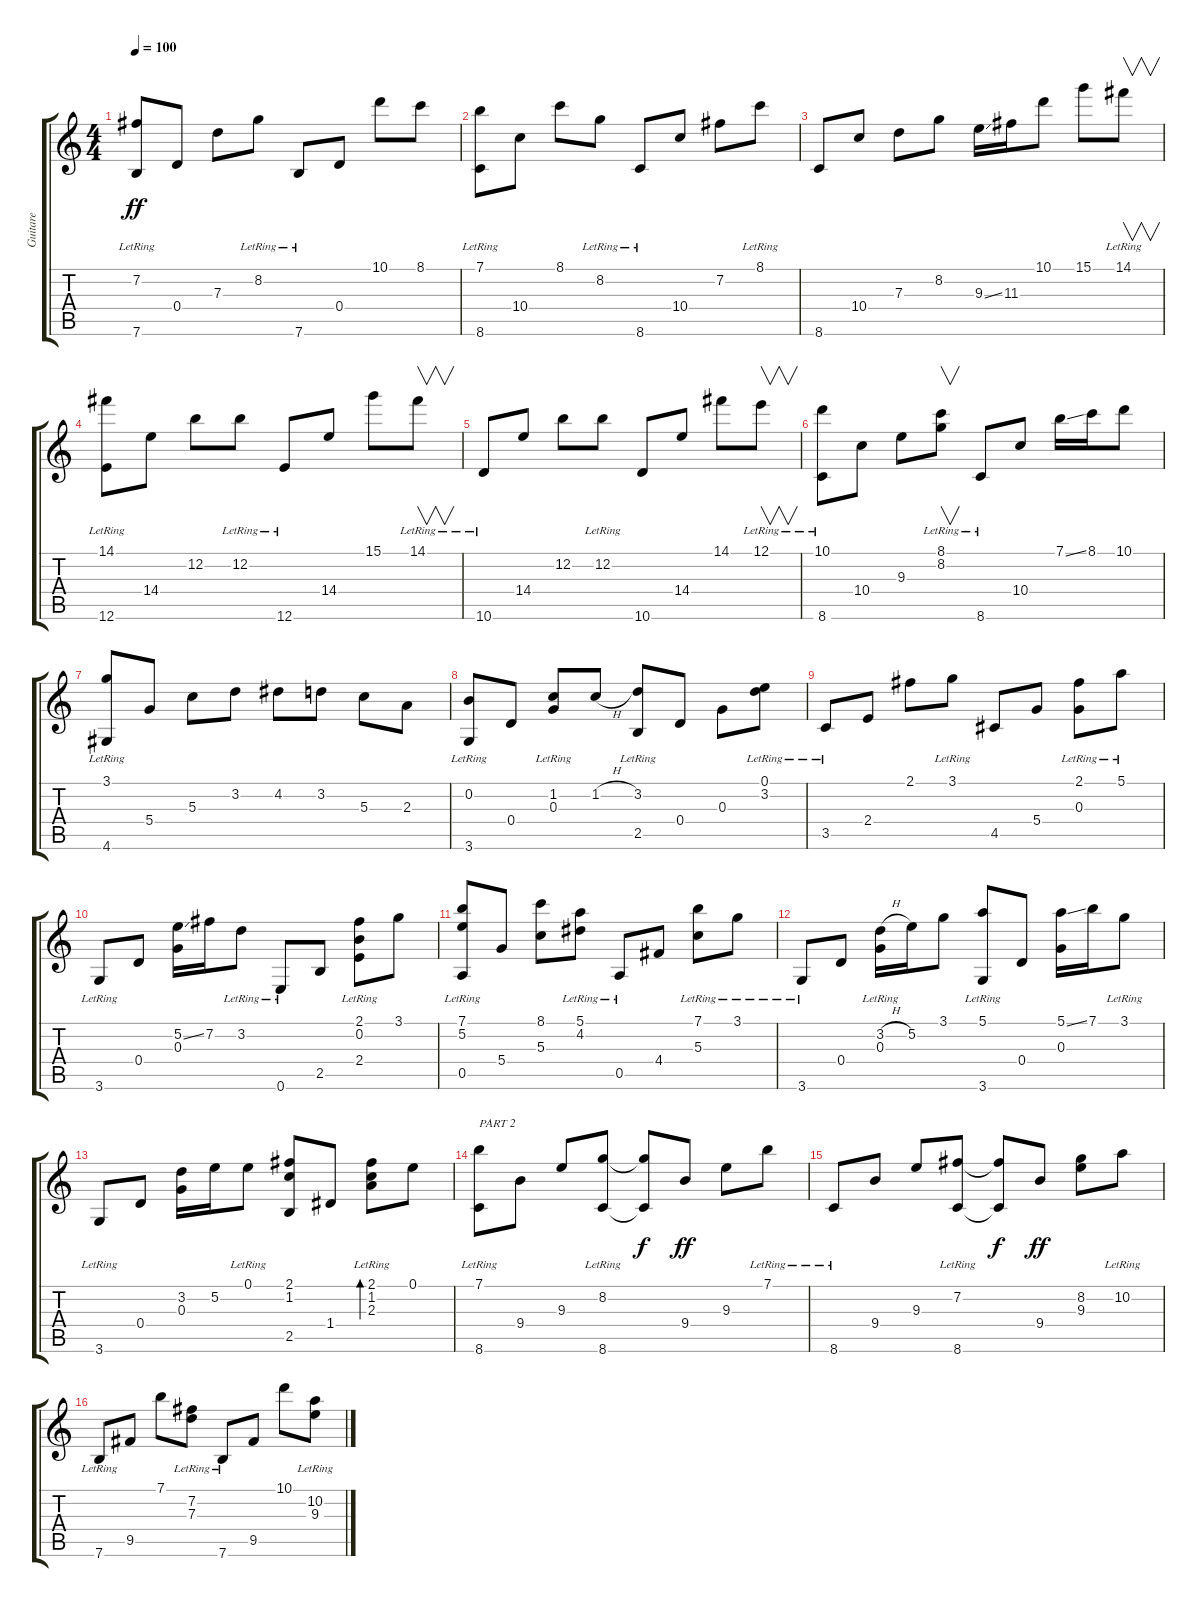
\track ("Guitare" "Guitare") {instrument acousticguitarnylon}
\staff {score tabs}
\tuning (E4 B3 G3 D3 A2 E2) {hide}
\ts (4 4)
\tempo 100
\clef g2
\ks c
(7.2 7.6{lr}).8{dy ff} 0.4.8 7.3.8 8.2{lr}.8 7.6{lr}.8 0.4.8 10.1.8 8.1.8 |
(7.1{lr} 8.6{lr}).8 10.4.8 8.1.8 8.2{lr}.8 8.6{lr}.8 10.4.8 7.2.8 8.1{lr}.8 |
8.6.8 10.4.8 7.3.8 8.2.8 9.3{ss}.16 11.3.16 10.1.8 15.1.8 14.1{lr}.8{v} |
(14.1{lr} 12.6{lr}).8 14.4.8 12.2.8 12.2{lr}.8 12.6{lr}.8 14.4.8 15.1.8 14.1{lr}.8{v} |
10.6{lr}.8 14.4.8 12.2.8 12.2{lr}.8 10.6.8 14.4.8 14.1.8 12.1{lr}.8{v} |
(10.1 8.6{lr}).8 10.4.8 9.3.8 (8.1{lr} 8.2{lr}).8{v} 8.6{lr}.8 10.4.8 7.1{ss}.16 8.1.16 10.1.8 |
(3.1{lr} 4.6{lr}).8 5.4.8 5.3.8 3.2.8 4.2.8 3.2.8 5.3.8 2.3.8 |
(0.2{lr} 3.6{lr}).8 0.4.8 (1.2 0.3{lr}).8 1.2{h}.8 (3.2{lr} 2.5).8 0.4.8 0.3.8 (0.1{lr} 3.2{lr}).8 |
3.5{lr}.8 2.4.8 2.1.8 3.1{lr}.8 4.5.8 5.4.8 (2.1 0.3{lr}).8 5.1{lr}.8 |
3.6{lr}.8 0.4.8 (5.2{ss} 0.3).16 7.2.16 3.2{lr}.8 0.6{lr}.8 2.5.8 (2.1 0.2 2.4{lr}).8 3.1.8 |
(7.1{lr} 5.2 0.5{lr}).8 5.4.8 (8.1 5.3).8 (5.1{lr} 4.2{lr}).8 0.5{lr}.8 4.4.8 (7.1 5.3{lr}).8 3.1{lr}.8 |
3.6{lr}.8 0.4.8 (3.2{h} 0.3{lr}).16 5.2.16 3.1.8 (5.1{lr} 3.6{lr}).8 0.4.8 (5.1{ss} 0.3).16 7.1.16 3.1{lr}.8 |
3.6{lr}.8 0.4.8 (3.2 0.3).16 5.2.16 0.1{lr}.8 (2.1 1.2 2.5).8 1.4.8 (2.1 1.2 2.3{lr}).8{bd 120} 0.1.8 |
(7.1{lr} 8.6{lr}).8{txt "PART 2"} 9.4.8 9.3.8 (8.2{lr} 8.6{lr}).8 (8.2{t} 8.6{t}).8{dy f} 9.4.8{dy ff} 9.3.8 7.1{lr}.8 |
8.6{lr}.8 9.4.8 9.3.8 (7.2{lr} 8.6{lr}).8 (7.2{t} 8.6{t}).8{dy f} 9.4.8{dy ff} (8.2 9.3).8 10.2{lr}.8 |
7.6{lr}.8 9.5.8 7.1.8 (7.2{lr} 7.3{lr}).8 7.6{lr}.8 9.5.8 10.1.8 (10.2{lr} 9.3{lr}).8
